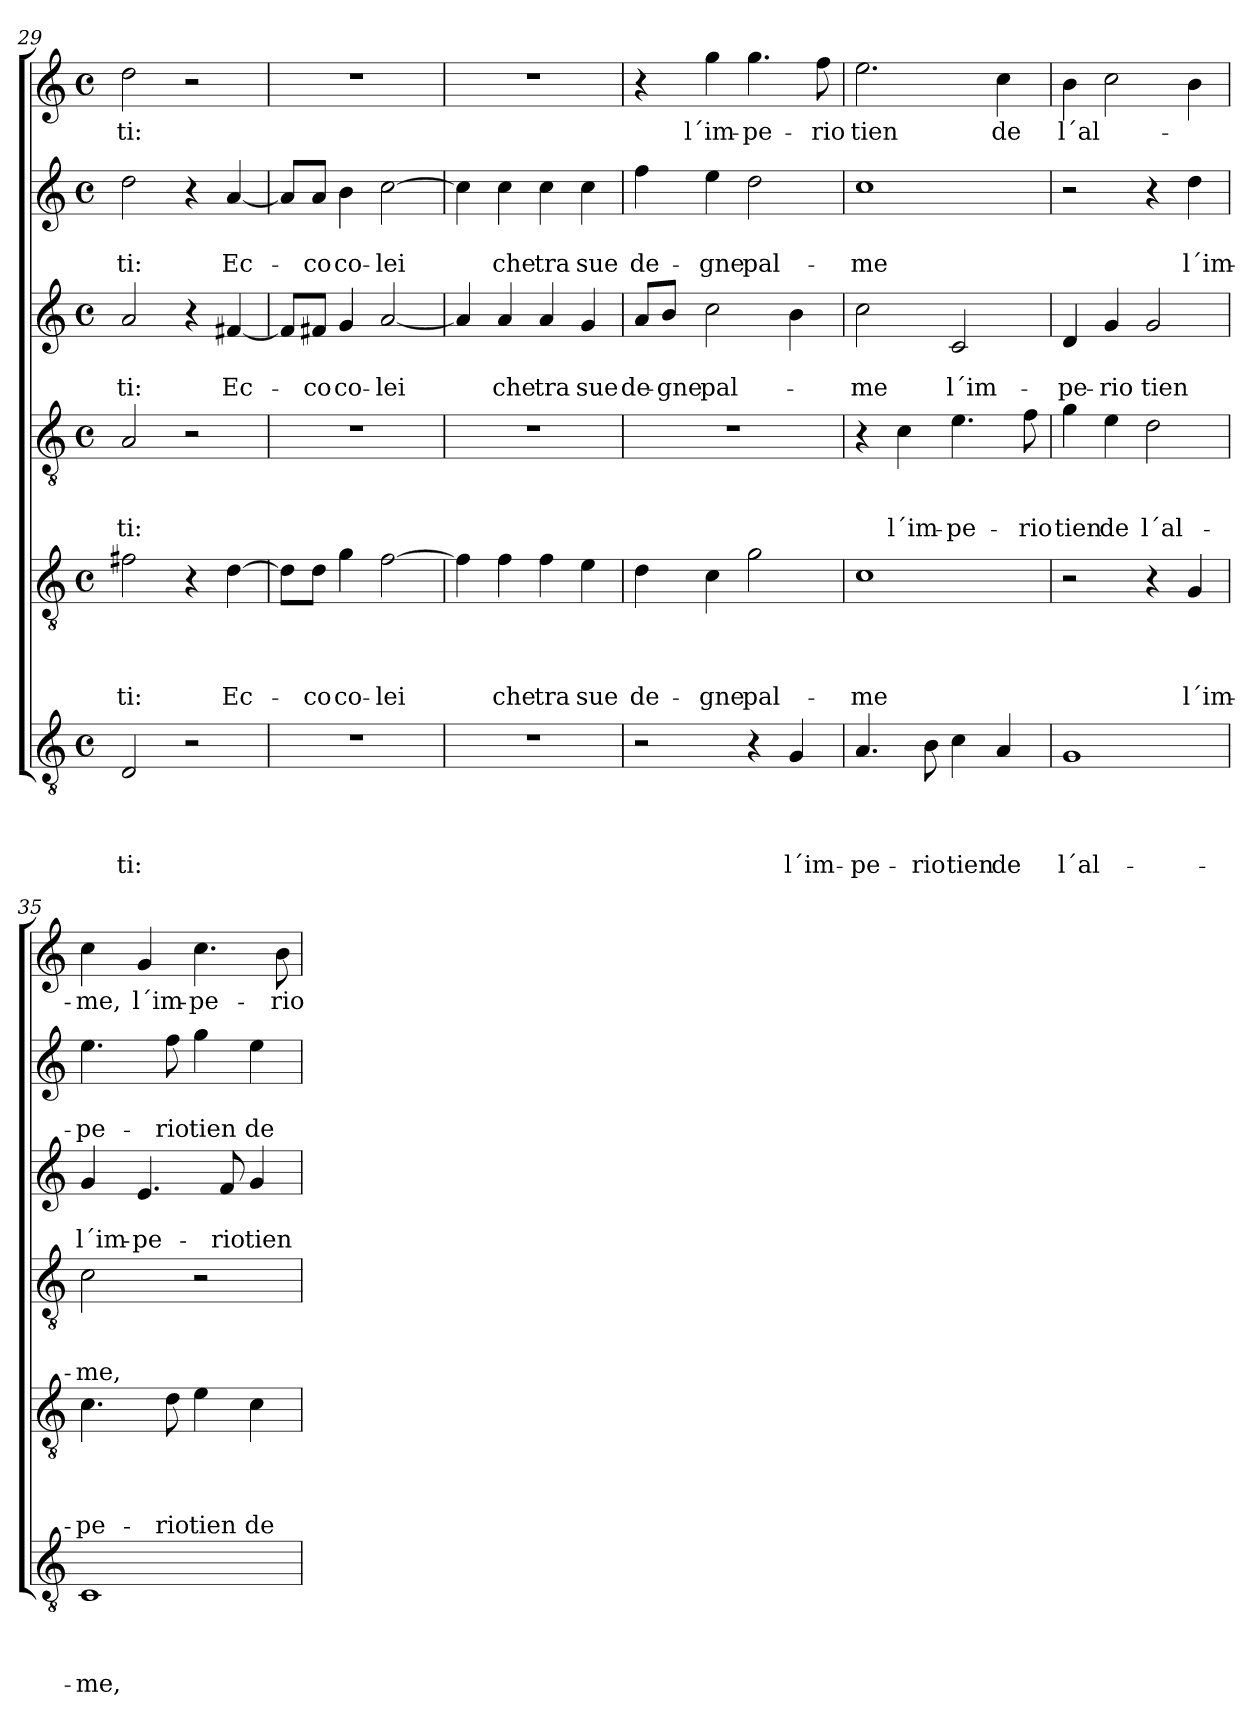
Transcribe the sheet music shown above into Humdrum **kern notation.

**kern	**text	**text	**text	**text	**kern	**text	**text	**text	**text	**kern	**text	**text	**text	**kern	**text	**text	**kern	**text	**text	**kern	**text
*part6	*part6	*part6	*part6	*part6	*part5	*part5	*part5	*part5	*part5	*part4	*part4	*part4	*part4	*part3	*part3	*part3	*part2	*part2	*part2	*part1	*part1
*staff6	*staff6	*staff6	*staff6	*staff6	*staff5	*staff5	*staff5	*staff5	*staff5	*staff4	*staff4	*staff4	*staff4	*staff3	*staff3	*staff3	*staff2	*staff2	*staff2	*staff1	*staff1
!!LO:LB:g=z
*clefGv2	*	*	*	*	*clefGv2	*	*	*	*	*clefGv2	*	*	*	*clefG2	*	*	*clefG2	*	*	*clefG2	*
*k[]	*	*	*	*	*k[]	*	*	*	*	*k[]	*	*	*	*k[]	*	*	*k[]	*	*	*k[]	*
*C:	*	*	*	*	*C:	*	*	*	*	*C:	*	*	*	*C:	*	*	*C:	*	*	*C:	*
*M4/4	*	*	*	*	*M4/4	*	*	*	*	*M4/4	*	*	*	*M4/4	*	*	*M4/4	*	*	*M4/4	*
*met(c)	*	*	*	*	*met(c)	*	*	*	*	*met(c)	*	*	*	*met(c)	*	*	*met(c)	*	*	*met(c)	*
=29	=29	=29	=29	=29	=29	=29	=29	=29	=29	=29	=29	=29	=29	=29	=29	=29	=29	=29	=29	=29	=29
!	!	!	!	!LO:LY:b	!	!	!	!	!LO:LY:b	!	!	!	!LO:LY:b	!	!	!LO:LY:b	!	!	!LO:LY:b	!	!LO:LY:b
2D/	.	.	.	-ti:	2f#X\	.	.	.	-ti:	2A/	.	.	-ti:	2a/	.	-ti:	2dd\	.	-ti:	2dd\	-ti:
2r	.	.	.	.	4r	.	.	.	.	2r	.	.	.	4r	.	.	4r	.	.	2r	.
!	!	!	!	!	!	!	!	!	!LO:LY:b	!	!	!	!	!	!	!LO:LY:b	!	!	!LO:LY:b	!	!
.	.	.	.	.	[4d\	.	.	.	Ec-	.	.	.	.	[4f#X/	.	Ec-	[4a/	.	Ec-	.	.
=30	=30	=30	=30	=30	=30	=30	=30	=30	=30	=30	=30	=30	=30	=30	=30	=30	=30	=30	=30	=30	=30
1r	.	.	.	.	8d\L]	.	.	.	.	1r	.	.	.	8f#/L]	.	.	8a/L]	.	.	1r	.
!	!	!	!	!	!	!	!	!	!LO:LY:b	!	!	!	!	!	!	!LO:LY:b	!	!	!LO:LY:b	!	!
.	.	.	.	.	8d\J	.	.	.	-co	.	.	.	.	8f#X/J	.	-co	8a/J	.	-co	.	.
!	!	!	!	!	!	!	!	!	!LO:LY:b	!	!	!	!	!	!	!LO:LY:b	!	!	!LO:LY:b	!	!
.	.	.	.	.	4g\	.	.	.	co-	.	.	.	.	4g/	.	co-	4b\	.	co-	.	.
!	!	!	!	!	!	!	!	!	!LO:LY:b	!	!	!	!	!	!	!LO:LY:b	!	!	!LO:LY:b	!	!
.	.	.	.	.	[2f\	.	.	.	-lei	.	.	.	.	[2a/	.	-lei	[2cc\	.	-lei	.	.
=31	=31	=31	=31	=31	=31	=31	=31	=31	=31	=31	=31	=31	=31	=31	=31	=31	=31	=31	=31	=31	=31
1r	.	.	.	.	4f\]	.	.	.	.	1r	.	.	.	4a/]	.	.	4cc\]	.	.	1r	.
!	!	!	!	!	!	!	!	!	!LO:LY:b	!	!	!	!	!	!	!LO:LY:b	!	!	!LO:LY:b	!	!
.	.	.	.	.	4f\	.	.	.	che	.	.	.	.	4a/	.	che	4cc\	.	che	.	.
!	!	!	!	!	!	!	!	!	!LO:LY:b	!	!	!	!	!	!	!LO:LY:b	!	!	!LO:LY:b	!	!
.	.	.	.	.	4f\	.	.	.	tra	.	.	.	.	4a/	.	tra	4cc\	.	tra	.	.
!	!	!	!	!	!	!	!	!	!LO:LY:b	!	!	!	!	!	!	!LO:LY:b	!	!	!LO:LY:b	!	!
.	.	.	.	.	4e\	.	.	.	sue	.	.	.	.	4g/	.	sue	4cc\	.	sue	.	.
=32	=32	=32	=32	=32	=32	=32	=32	=32	=32	=32	=32	=32	=32	=32	=32	=32	=32	=32	=32	=32	=32
!	!	!	!	!	!	!	!	!	!LO:LY:b	!	!	!	!	!	!	!LO:LY:b	!	!	!LO:LY:b	!	!
2r	.	.	.	.	4d\	.	.	.	de-	1r	.	.	.	8a/L	.	de-	4ff\	.	de-	4r	.
!	!	!	!	!	!	!	!	!	!	!	!	!	!	!	!	!LO:LY:b	!	!	!	!	!
.	.	.	.	.	.	.	.	.	.	.	.	.	.	8b/J	.	-gne	.	.	.	.	.
!	!	!	!	!	!	!	!	!	!LO:LY:b	!	!	!	!	!	!	!LO:LY:b	!	!	!LO:LY:b	!	!LO:LY:b
.	.	.	.	.	4c\	.	.	.	-gne	.	.	.	.	2cc\	.	pal-	4ee\	.	-gne	4gg\	l´im-
!	!	!	!	!	!	!	!	!	!LO:LY:b	!	!	!	!	!	!	!	!	!	!LO:LY:b	!	!LO:LY:b
4r	.	.	.	.	2g\	.	.	.	pal-	.	.	.	.	.	.	.	2dd\	.	pal-	4.gg\	-pe-
!	!	!	!	!LO:LY:b	!	!	!	!	!	!	!	!	!	!	!	!	!	!	!	!	!
4G/	.	.	.	l´im-	.	.	.	.	.	.	.	.	.	4b\	.	.	.	.	.	.	.
!	!	!	!	!	!	!	!	!	!	!	!	!	!	!	!	!	!	!	!	!	!LO:LY:b
.	.	.	.	.	.	.	.	.	.	.	.	.	.	.	.	.	.	.	.	8ff\	-rio
=33	=33	=33	=33	=33	=33	=33	=33	=33	=33	=33	=33	=33	=33	=33	=33	=33	=33	=33	=33	=33	=33
!	!	!	!	!LO:LY:b	!	!	!	!	!LO:LY:b	!	!	!	!	!	!	!LO:LY:b	!	!	!LO:LY:b	!	!LO:LY:b
4.A/	.	.	.	-pe-	1c	.	.	.	-me	4r	.	.	.	2cc\	.	-me	1cc	.	-me	2.ee\	tien
!	!	!	!	!	!	!	!	!	!	!	!	!	!LO:LY:b	!	!	!	!	!	!	!	!
.	.	.	.	.	.	.	.	.	.	4c\	.	.	l´im-	.	.	.	.	.	.	.	.
!	!	!	!	!LO:LY:b	!	!	!	!	!	!	!	!	!	!	!	!	!	!	!	!	!
8B\	.	.	.	-rio	.	.	.	.	.	.	.	.	.	.	.	.	.	.	.	.	.
!	!	!	!	!LO:LY:b	!	!	!	!	!	!	!	!	!LO:LY:b	!	!	!LO:LY:b	!	!	!	!	!
4c\	.	.	.	tien	.	.	.	.	.	4.e\	.	.	-pe-	2c/	.	l´im-	.	.	.	.	.
!	!	!	!	!LO:LY:b	!	!	!	!	!	!	!	!	!	!	!	!	!	!	!	!	!LO:LY:b
4A/	.	.	.	de	.	.	.	.	.	.	.	.	.	.	.	.	.	.	.	4cc\	de
!	!	!	!	!	!	!	!	!	!	!	!	!	!LO:LY:b	!	!	!	!	!	!	!	!
.	.	.	.	.	.	.	.	.	.	8f\	.	.	-rio	.	.	.	.	.	.	.	.
=34	=34	=34	=34	=34	=34	=34	=34	=34	=34	=34	=34	=34	=34	=34	=34	=34	=34	=34	=34	=34	=34
!	!	!	!	!LO:LY:b	!	!	!	!	!	!	!	!	!LO:LY:b	!	!	!LO:LY:b	!	!	!	!	!LO:LY:b
1G	.	.	.	l´al-	2r	.	.	.	.	4g\	.	.	tien	4d/	.	-pe-	2r	.	.	4b\	l´al-
!	!	!	!	!	!	!	!	!	!	!	!	!	!LO:LY:b	!	!	!LO:LY:b	!	!	!	!	!
.	.	.	.	.	.	.	.	.	.	4e\	.	.	de	4g/	.	-rio	.	.	.	2cc\	.
!	!	!	!	!	!	!	!	!	!	!	!	!	!LO:LY:b	!	!	!LO:LY:b	!	!	!	!	!
.	.	.	.	.	4r	.	.	.	.	2d\	.	.	l´al-	2g/	.	tien	4r	.	.	.	.
!	!	!	!	!	!	!	!	!	!LO:LY:b	!	!	!	!	!	!	!	!	!	!LO:LY:b	!	!
.	.	.	.	.	4G/	.	.	.	l´im-	.	.	.	.	.	.	.	4dd\	.	l´im-	4b\	.
=35	=35	=35	=35	=35	=35	=35	=35	=35	=35	=35	=35	=35	=35	=35	=35	=35	=35	=35	=35	=35	=35
!	!	!	!	!LO:LY:b	!	!	!	!	!LO:LY:b	!	!	!	!LO:LY:b	!	!	!LO:LY:b	!	!	!LO:LY:b	!	!LO:LY:b
1C	.	.	.	-me,	4.c\	.	.	.	-pe-	2c\	.	.	-me,	4g/	.	l´im-	4.ee\	.	-pe-	4cc\	-me,
!	!	!	!	!	!	!	!	!	!	!	!	!	!	!	!	!LO:LY:b	!	!	!	!	!LO:LY:b
.	.	.	.	.	.	.	.	.	.	.	.	.	.	4.e/	.	-pe-	.	.	.	4g/	l´im-
!	!	!	!	!	!	!	!	!	!LO:LY:b	!	!	!	!	!	!	!	!	!	!LO:LY:b	!	!
.	.	.	.	.	8d\	.	.	.	-rio	.	.	.	.	.	.	.	8ff\	.	-rio	.	.
!	!	!	!	!	!	!	!	!	!LO:LY:b	!	!	!	!	!	!	!	!	!	!LO:LY:b	!	!LO:LY:b
.	.	.	.	.	4e\	.	.	.	tien	2r	.	.	.	.	.	.	4gg\	.	tien	4.cc\	-pe-
!	!	!	!	!	!	!	!	!	!	!	!	!	!	!	!	!LO:LY:b	!	!	!	!	!
.	.	.	.	.	.	.	.	.	.	.	.	.	.	8f/	.	-rio	.	.	.	.	.
!	!	!	!	!	!	!	!	!	!LO:LY:b	!	!	!	!	!	!	!LO:LY:b	!	!	!LO:LY:b	!	!
.	.	.	.	.	4c\	.	.	.	de	.	.	.	.	4g/	.	tien	4ee\	.	de	.	.
!	!	!	!	!	!	!	!	!	!	!	!	!	!	!	!	!	!	!	!	!	!LO:LY:b
.	.	.	.	.	.	.	.	.	.	.	.	.	.	.	.	.	.	.	.	8b\	-rio
=	=	=	=	=	=	=	=	=	=	=	=	=	=	=	=	=	=	=	=	=	=
*-	*-	*-	*-	*-	*-	*-	*-	*-	*-	*-	*-	*-	*-	*-	*-	*-	*-	*-	*-	*-	*-
